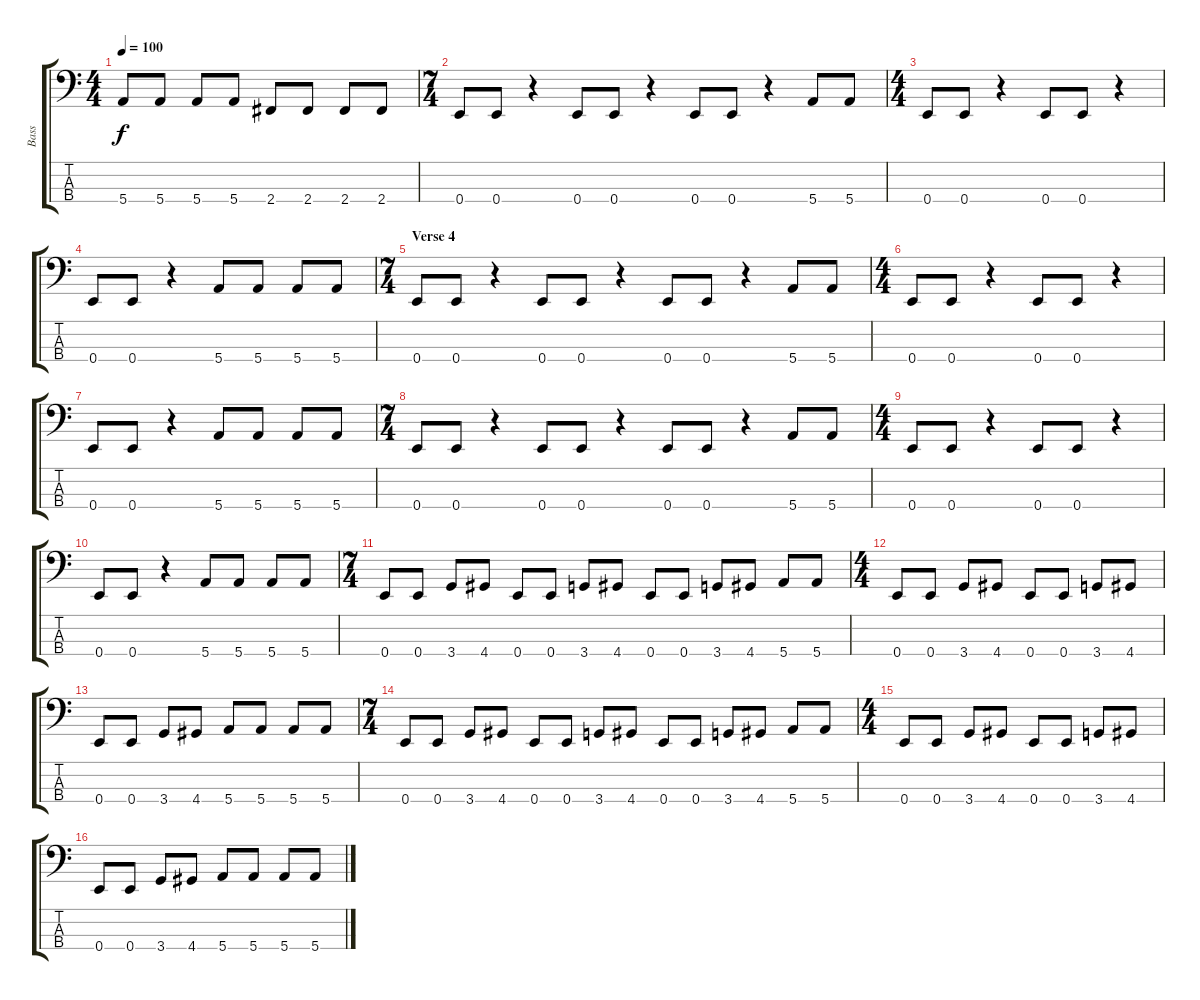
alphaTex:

\track ("Bass" "Bass") {instrument electricbassfinger}
\staff {score tabs}
\tuning (G2 D2 A1 E1) {hide}
\ts (4 4)
\tempo 100
\clef f4
\ks c
5.4.8{dy f} 5.4.8 5.4.8 5.4.8 2.4.8 2.4.8 2.4.8 2.4.8 |
\ts (7 4)
0.4.8 0.4.8 r.4 0.4.8 0.4.8 r.4 0.4.8 0.4.8 r.4 5.4.8 5.4.8 |
\ts (4 4)
0.4.8 0.4.8 r.4 0.4.8 0.4.8 r.4 |
0.4.8 0.4.8 r.4 5.4.8 5.4.8 5.4.8 5.4.8 |
\ts (7 4)
\section ("" "Verse 4")
0.4.8 0.4.8 r.4 0.4.8 0.4.8 r.4 0.4.8 0.4.8 r.4 5.4.8 5.4.8 |
\ts (4 4)
0.4.8 0.4.8 r.4 0.4.8 0.4.8 r.4 |
0.4.8 0.4.8 r.4 5.4.8 5.4.8 5.4.8 5.4.8 |
\ts (7 4)
0.4.8 0.4.8 r.4 0.4.8 0.4.8 r.4 0.4.8 0.4.8 r.4 5.4.8 5.4.8 |
\ts (4 4)
0.4.8 0.4.8 r.4 0.4.8 0.4.8 r.4 |
0.4.8 0.4.8 r.4 5.4.8 5.4.8 5.4.8 5.4.8 |
\ts (7 4)
0.4.8 0.4.8 3.4.8 4.4.8 0.4.8 0.4.8 3.4.8 4.4.8 0.4.8 0.4.8 3.4.8 4.4.8 5.4.8 5.4.8 |
\ts (4 4)
0.4.8 0.4.8 3.4.8 4.4.8 0.4.8 0.4.8 3.4.8 4.4.8 |
0.4.8 0.4.8 3.4.8 4.4.8 5.4.8 5.4.8 5.4.8 5.4.8 |
\ts (7 4)
0.4.8 0.4.8 3.4.8 4.4.8 0.4.8 0.4.8 3.4.8 4.4.8 0.4.8 0.4.8 3.4.8 4.4.8 5.4.8 5.4.8 |
\ts (4 4)
0.4.8 0.4.8 3.4.8 4.4.8 0.4.8 0.4.8 3.4.8 4.4.8 |
0.4.8 0.4.8 3.4.8 4.4.8 5.4.8 5.4.8 5.4.8 5.4.8
